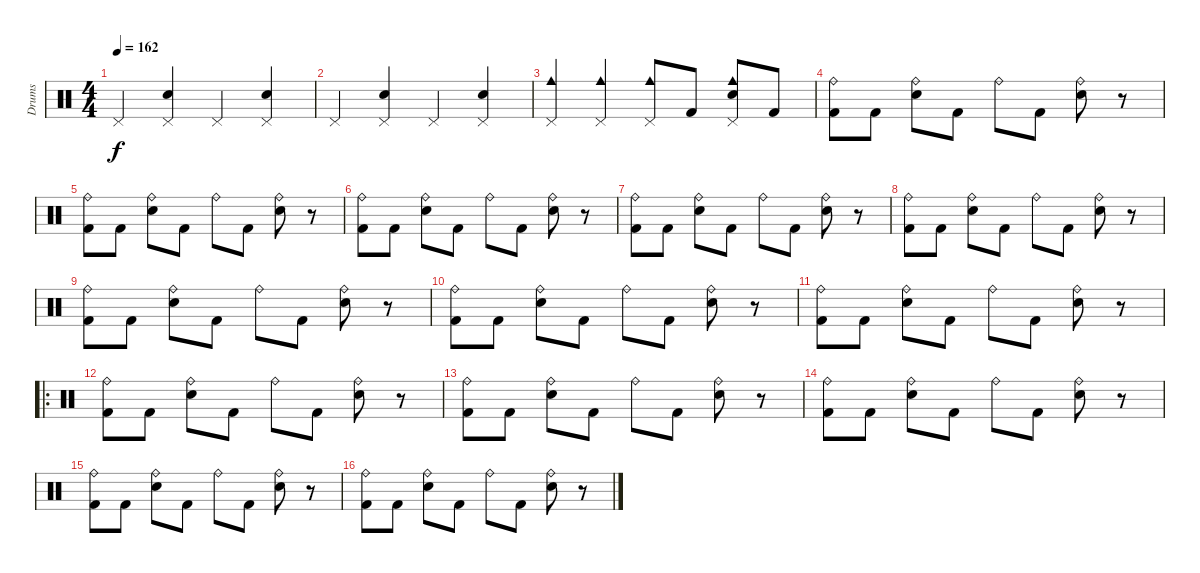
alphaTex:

\track ("Drums" "Drums") {instrument percussion}
\staff {score}
\articulation defaults
\ts (4 4)
\tempo 162
\clef neutral
\ks c "Pedal Hi-Hat (hit)".4{dy f}
("Electric Snare (hit)" "Pedal Hi-Hat (hit)").4 "Pedal Hi-Hat (hit)".4 ("Electric Snare (hit)" "Pedal Hi-Hat (hit)").4 |
"Pedal Hi-Hat (hit)".4 ("Electric Snare (hit)" "Pedal Hi-Hat (hit)").4 "Pedal Hi-Hat (hit)".4 ("Electric Snare (hit)" "Pedal Hi-Hat (hit)").4 |
("Cowbell medium (hit)" "Pedal Hi-Hat (hit)").4 ("Cowbell medium (hit)" "Pedal Hi-Hat (hit)").4 ("Cowbell medium (hit)" "Pedal Hi-Hat (hit)").8 "Kick (hit) 2".8 ("Cowbell medium (hit)" "Electric Snare (hit)" "Pedal Hi-Hat (hit)").8 "Kick (hit) 2".8 |
("Kick (hit) 2" "Ride (bell)").8 "Kick (hit) 2".8 ("Electric Snare (hit)" "Ride (bell)").8 "Kick (hit) 2".8 "Ride (bell)".8 "Kick (hit) 2".8 ("Electric Snare (hit)" "Ride (bell)").8 r.8 |
("Kick (hit) 2" "Ride (bell)").8 "Kick (hit) 2".8 ("Electric Snare (hit)" "Ride (bell)").8 "Kick (hit) 2".8 "Ride (bell)".8 "Kick (hit) 2".8 ("Electric Snare (hit)" "Ride (bell)").8 r.8 |
("Kick (hit) 2" "Ride (bell)").8 "Kick (hit) 2".8 ("Electric Snare (hit)" "Ride (bell)").8 "Kick (hit) 2".8 "Ride (bell)".8 "Kick (hit) 2".8 ("Electric Snare (hit)" "Ride (bell)").8 r.8 |
("Kick (hit) 2" "Ride (bell)").8 "Kick (hit) 2".8 ("Electric Snare (hit)" "Ride (bell)").8 "Kick (hit) 2".8 "Ride (bell)".8 "Kick (hit) 2".8 ("Electric Snare (hit)" "Ride (bell)").8 r.8 |
("Kick (hit) 2" "Ride (bell)").8 "Kick (hit) 2".8 ("Electric Snare (hit)" "Ride (bell)").8 "Kick (hit) 2".8 "Ride (bell)".8 "Kick (hit) 2".8 ("Electric Snare (hit)" "Ride (bell)").8 r.8 |
("Kick (hit) 2" "Ride (bell)").8 "Kick (hit) 2".8 ("Electric Snare (hit)" "Ride (bell)").8 "Kick (hit) 2".8 "Ride (bell)".8 "Kick (hit) 2".8 ("Electric Snare (hit)" "Ride (bell)").8 r.8 |
("Kick (hit) 2" "Ride (bell)").8 "Kick (hit) 2".8 ("Electric Snare (hit)" "Ride (bell)").8 "Kick (hit) 2".8 "Ride (bell)".8 "Kick (hit) 2".8 ("Electric Snare (hit)" "Ride (bell)").8 r.8 |
("Kick (hit) 2" "Ride (bell)").8 "Kick (hit) 2".8 ("Electric Snare (hit)" "Ride (bell)").8 "Kick (hit) 2".8 "Ride (bell)".8 "Kick (hit) 2".8 ("Electric Snare (hit)" "Ride (bell)").8 r.8 |
\ro
("Kick (hit) 2" "Ride (bell)").8 "Kick (hit) 2".8 ("Electric Snare (hit)" "Ride (bell)").8 "Kick (hit) 2".8 "Ride (bell)".8 "Kick (hit) 2".8 ("Electric Snare (hit)" "Ride (bell)").8 r.8 |
("Kick (hit) 2" "Ride (bell)").8 "Kick (hit) 2".8 ("Electric Snare (hit)" "Ride (bell)").8 "Kick (hit) 2".8 "Ride (bell)".8 "Kick (hit) 2".8 ("Electric Snare (hit)" "Ride (bell)").8 r.8 |
("Kick (hit) 2" "Ride (bell)").8 "Kick (hit) 2".8 ("Electric Snare (hit)" "Ride (bell)").8 "Kick (hit) 2".8 "Ride (bell)".8 "Kick (hit) 2".8 ("Electric Snare (hit)" "Ride (bell)").8 r.8 |
("Kick (hit) 2" "Ride (bell)").8 "Kick (hit) 2".8 ("Electric Snare (hit)" "Ride (bell)").8 "Kick (hit) 2".8 "Ride (bell)".8 "Kick (hit) 2".8 ("Electric Snare (hit)" "Ride (bell)").8 r.8 |
("Kick (hit) 2" "Ride (bell)").8 "Kick (hit) 2".8 ("Electric Snare (hit)" "Ride (bell)").8 "Kick (hit) 2".8 "Ride (bell)".8 "Kick (hit) 2".8 ("Electric Snare (hit)" "Ride (bell)").8 r.8
